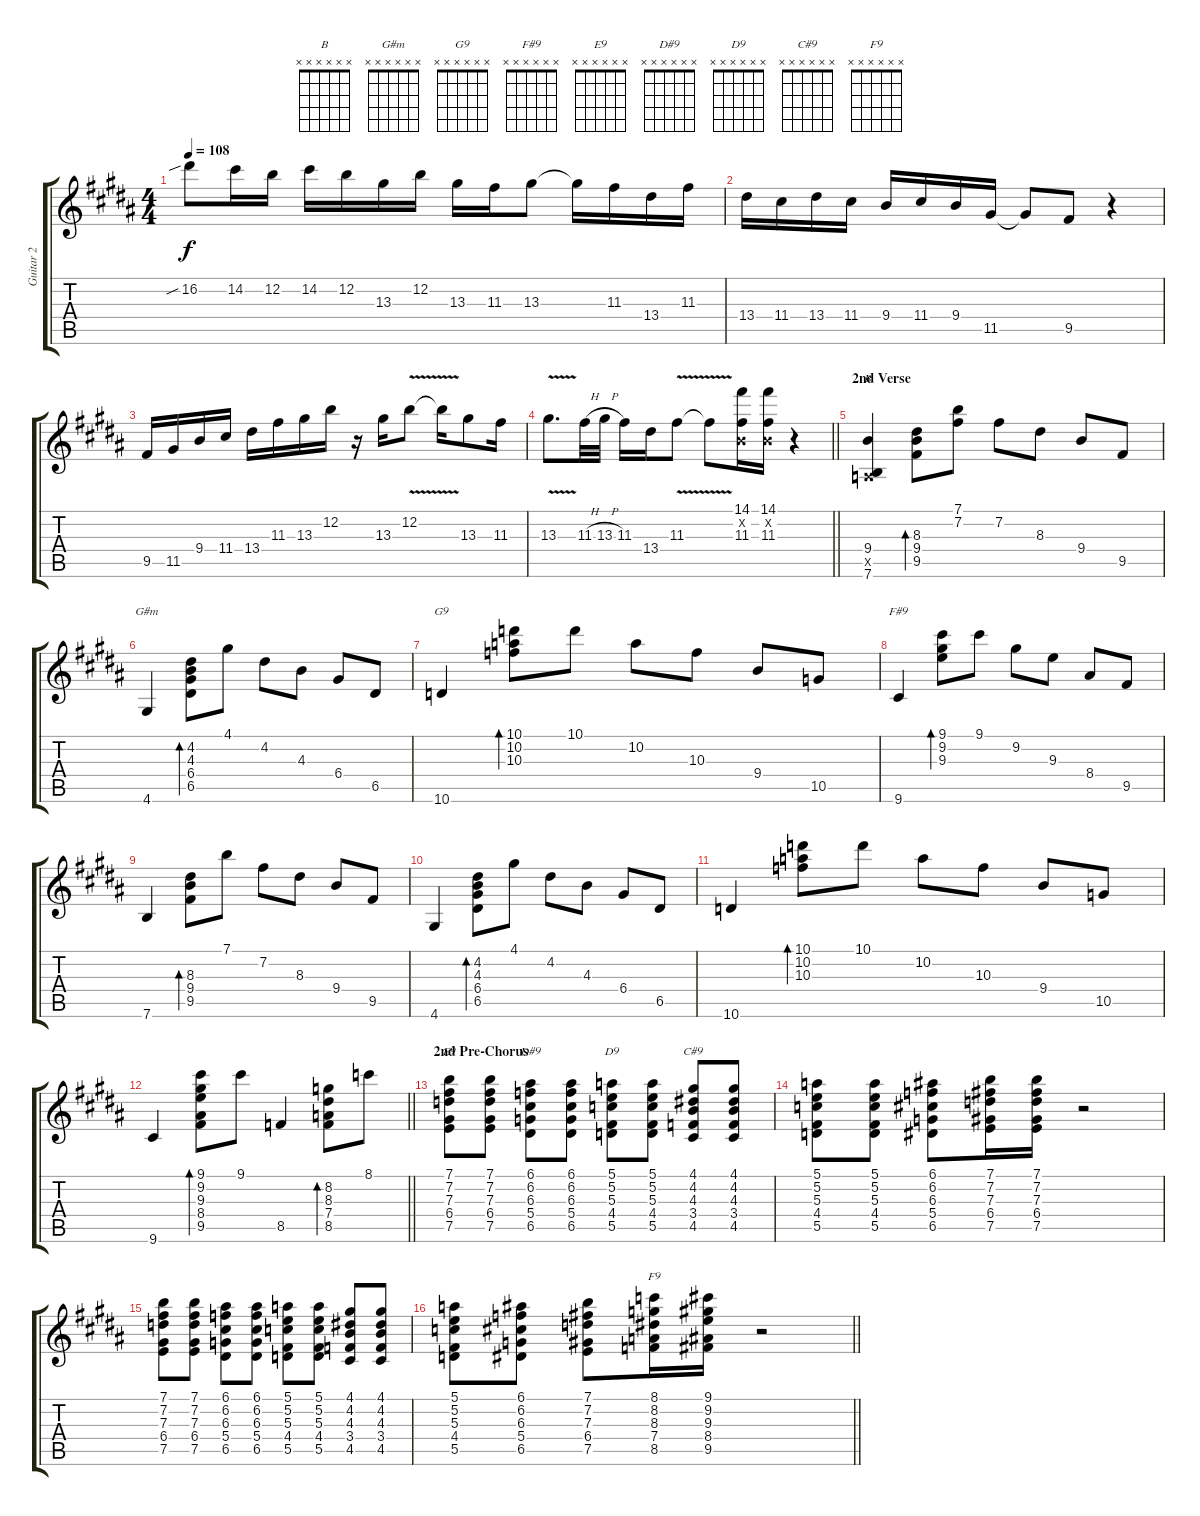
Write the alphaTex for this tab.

\track ("Guitar 2" "Guitar 2") {instrument electricguitarclean}
\staff {score tabs}
\tuning (E4 B3 G3 D3 A2 E2) {hide}
\chord ("B" x x x x x x)
\chord ("G#m" x x x x x x)
\chord ("G9" x x x x x x)
\chord ("F#9" x x x x x x)
\chord ("E9" x x x x x x)
\chord ("D#9" x x x x x x)
\chord ("D9" x x x x x x)
\chord ("C#9" x x x x x x)
\chord ("F9" x x x x x x)
\ts (4 4)
\tempo 108
\clef g2
\ks b
16.2{sib}.8{dy f} 14.2.16 12.2.16 14.2.16 12.2.16 13.3.16 12.2.16 13.3.16 11.3.16 13.3.8 13.3{t}.16 11.3.16 13.4.16 11.3.16 |
13.4.16 11.4.16 13.4.16 11.4.16 9.4.16 11.4.16 9.4.16 11.5.16 11.5{t}.8 9.5.8 r.4 |
9.5.16 11.5.16 9.4.16 11.4.16 13.4.16 11.3.16 13.3.16 12.2.16 r.16 13.3.16 12.2{v}.8 12.2{t}.16 13.3.8 11.3.16 |
\barLineRight lightlight
13.3{v}.8{d} 11.3{h}.32 13.3{h}.32 11.3.16 13.4.16 11.3{v}.8 11.3{t}.8 (14.1 0.2{x} 11.3).16 (14.1 0.2{x} 11.3).16 r.4 |
\section ("" "2nd Verse")
(9.4 0.5{x} 7.6).4{ch "B"} (8.3 9.4 9.5).8{bd 240} (7.1 7.2).8 7.2.8 8.3.8 9.4.8 9.5.8 |
4.6.4{ch "G#m"} (4.2 4.3 6.4 6.5).8{bd 240} 4.1.8 4.2.8 4.3.8 6.4.8 6.5.8 |
10.6.4{ch "G9"} (10.1 10.2 10.3).8{bd 240} 10.1.8 10.2.8 10.3.8 9.4.8 10.5.8 |
9.6.4{ch "F#9"} (9.1 9.2 9.3).8{bd 240} 9.1.8 9.2.8 9.3.8 8.4.8 9.5.8 |
7.6.4 (8.3 9.4 9.5).8{bd 240} 7.1.8 7.2.8 8.3.8 9.4.8 9.5.8 |
4.6.4 (4.2 4.3 6.4 6.5).8{bd 240} 4.1.8 4.2.8 4.3.8 6.4.8 6.5.8 |
10.6.4 (10.1 10.2 10.3).8{bd 240} 10.1.8 10.2.8 10.3.8 9.4.8 10.5.8 |
\barLineRight lightlight
9.6.4 (9.1 9.2 9.3 8.4 9.5).8{bd 240} 9.1.8 8.5.4 (8.2 8.3 7.4 8.5).8{bd 240} 8.1.8 |
\section ("" "2nd Pre-Chorus")
(7.1 7.2 7.3 6.4 7.5).8{ch "E9"} (7.1 7.2 7.3 6.4 7.5).8 (6.1 6.2 6.3 5.4 6.5).8{ch "D#9"} (6.1 6.2 6.3 5.4 6.5).8 (5.1 5.2 5.3 4.4 5.5).8{ch "D9"} (5.1 5.2 5.3 4.4 5.5).8 (4.1 4.2 4.3 3.4 4.5).8{ch "C#9"} (4.1 4.2 4.3 3.4 4.5).8 |
(5.1 5.2 5.3 4.4 5.5).8 (5.1 5.2 5.3 4.4 5.5).8 (6.1 6.2 6.3 5.4 6.5).8 (7.1 7.2 7.3 6.4 7.5).16 (7.1 7.2 7.3 6.4 7.5).16 r.2 |
(7.1 7.2 7.3 6.4 7.5).8 (7.1 7.2 7.3 6.4 7.5).8 (6.1 6.2 6.3 5.4 6.5).8 (6.1 6.2 6.3 5.4 6.5).8 (5.1 5.2 5.3 4.4 5.5).8 (5.1 5.2 5.3 4.4 5.5).8 (4.1 4.2 4.3 3.4 4.5).8 (4.1 4.2 4.3 3.4 4.5).8 |
\barLineRight lightlight
(5.1 5.2 5.3 4.4 5.5).8 (6.1 6.2 6.3 5.4 6.5).8 (7.1 7.2 7.3 6.4 7.5).8 (8.1 8.2 8.3 7.4 8.5).16{ch "F9"} (9.1 9.2 9.3 8.4 9.5).16 r.2
